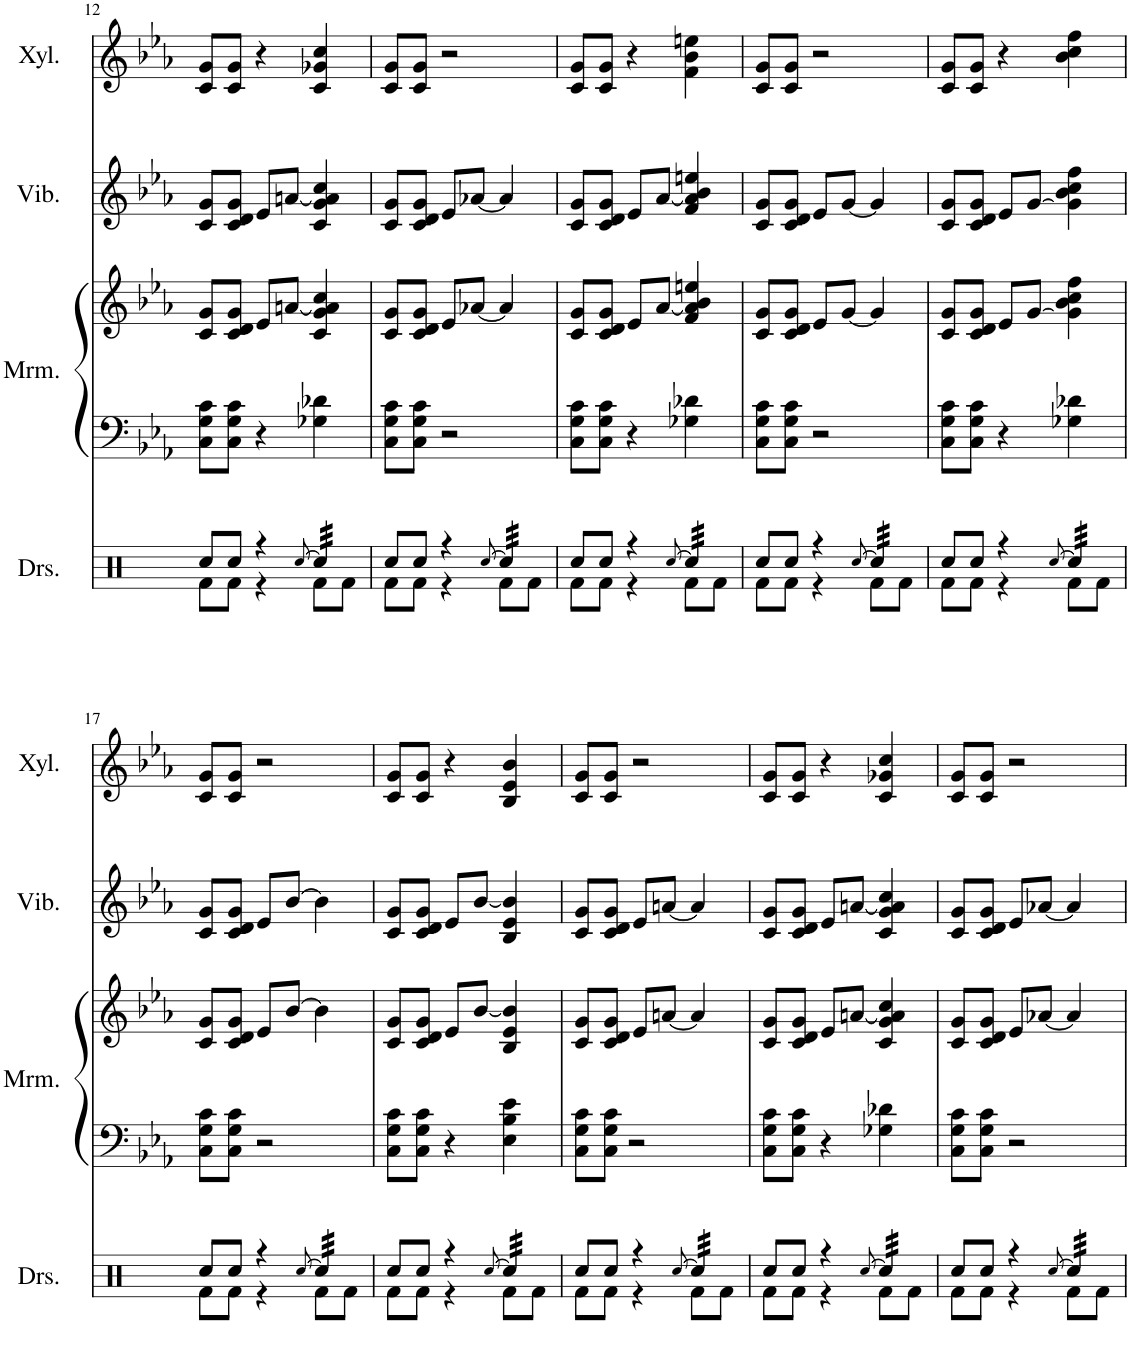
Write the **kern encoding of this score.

**kern	**kern	**kern	**kern	**kern
*part4	*part3	*part3	*part2	*part1
*staff5	*staff4	*staff3	*staff2	*staff1
*I"Drumset	*I"Marimba	*	*I"Vibraphone	*I"Xylophone
*I'Drs.	*I'Mrm.	*	*I'Vib.	*I'Xyl.
!!LO:PB:g=z
*clefX	*clefF4	*clefG2	*clefG2	*clefG2
*	*	*	*	*Trd-7c-12
*k[]	*k[b-e-a-]	*k[b-e-a-]	*k[b-e-a-]	*k[b-e-a-]
*M3/4	*M3/4	*M3/4	*M3/4	*M3/4
=12	=12	=12	=12	=12
*^	*	*	*	*
8Rcc/L	8Rf\L	8C\ 8G\ 8c\L	8c/ 8g/L	8c/ 8g/L	8c/ 8g/L
8Rcc/J	8Rf\J	8C\ 8G\ 8c\J	8c/ 8d/ 8g/J	8c/ 8d/ 8g/J	8c/ 8g/J
4r	4r	4r	8e-/L	8e-/L	4r
.	.	.	[8an/J	[8an/J	.
[8qRcc/	.	.	.	.	.
*tremolo	*	*	*	*	*
32Rcc/]LLL	8Rf\L	4G-X\ 4d-X\	4c/ 4g/ 4a/] 4cc/	4c/ 4g/ 4a/] 4cc/	4c/ 4g-X/ 4cc/
32Rcc/	.	.	.	.	.
32Rcc/	.	.	.	.	.
32Rcc/	.	.	.	.	.
32Rcc/	8Rf\J	.	.	.	.
32Rcc/	.	.	.	.	.
32Rcc/	.	.	.	.	.
32Rcc/JJJ	.	.	.	.	.
*Xtremolo	*	*	*	*	*
=13	=13	=13	=13	=13	=13
8Rcc/L	8Rf\L	8C\ 8G\ 8c\L	8c/ 8g/L	8c/ 8g/L	8c/ 8g/L
8Rcc/J	8Rf\J	8C\ 8G\ 8c\J	8c/ 8d/ 8g/J	8c/ 8d/ 8g/J	8c/ 8g/J
4r	4r	2r	8e-/L	8e-/L	2r
.	.	.	[8a-X/J	[8a-X/J	.
[8qRcc/	.	.	.	.	.
*tremolo	*	*	*	*	*
32Rcc/]LLL	8Rf\L	.	4a-/]	4a-/]	.
32Rcc/	.	.	.	.	.
32Rcc/	.	.	.	.	.
32Rcc/	.	.	.	.	.
32Rcc/	8Rf\J	.	.	.	.
32Rcc/	.	.	.	.	.
32Rcc/	.	.	.	.	.
32Rcc/JJJ	.	.	.	.	.
*Xtremolo	*	*	*	*	*
=14	=14	=14	=14	=14	=14
8Rcc/L	8Rf\L	8C\ 8G\ 8c\L	8c/ 8g/L	8c/ 8g/L	8c/ 8g/L
8Rcc/J	8Rf\J	8C\ 8G\ 8c\J	8c/ 8d/ 8g/J	8c/ 8d/ 8g/J	8c/ 8g/J
4r	4r	4r	8e-/L	8e-/L	4r
.	.	.	[8a-/J	[8a-/J	.
[8qRcc/	.	.	.	.	.
*tremolo	*	*	*	*	*
32Rcc/]LLL	8Rf\L	4G-X\ 4d-X\	4f/ 4a-/] 4b-/ 4een/	4f/ 4a-/] 4b-/ 4een/	4f\ 4b-\ 4een\
32Rcc/	.	.	.	.	.
32Rcc/	.	.	.	.	.
32Rcc/	.	.	.	.	.
32Rcc/	8Rf\J	.	.	.	.
32Rcc/	.	.	.	.	.
32Rcc/	.	.	.	.	.
32Rcc/JJJ	.	.	.	.	.
*Xtremolo	*	*	*	*	*
=15	=15	=15	=15	=15	=15
8Rcc/L	8Rf\L	8C\ 8G\ 8c\L	8c/ 8g/L	8c/ 8g/L	8c/ 8g/L
8Rcc/J	8Rf\J	8C\ 8G\ 8c\J	8c/ 8d/ 8g/J	8c/ 8d/ 8g/J	8c/ 8g/J
4r	4r	2r	8e-/L	8e-/L	2r
.	.	.	[8g/J	[8g/J	.
[8qRcc/	.	.	.	.	.
*tremolo	*	*	*	*	*
32Rcc/]LLL	8Rf\L	.	4g/]	4g/]	.
32Rcc/	.	.	.	.	.
32Rcc/	.	.	.	.	.
32Rcc/	.	.	.	.	.
32Rcc/	8Rf\J	.	.	.	.
32Rcc/	.	.	.	.	.
32Rcc/	.	.	.	.	.
32Rcc/JJJ	.	.	.	.	.
*Xtremolo	*	*	*	*	*
=16	=16	=16	=16	=16	=16
8Rcc/L	8Rf\L	8C\ 8G\ 8c\L	8c/ 8g/L	8c/ 8g/L	8c/ 8g/L
8Rcc/J	8Rf\J	8C\ 8G\ 8c\J	8c/ 8d/ 8g/J	8c/ 8d/ 8g/J	8c/ 8g/J
4r	4r	4r	8e-/L	8e-/L	4r
.	.	.	[8g/J	[8g/J	.
[8qRcc/	.	.	.	.	.
*tremolo	*	*	*	*	*
32Rcc/]LLL	8Rf\L	4G-X\ 4d-X\	4g\] 4b-\ 4cc\ 4ff\	4g\] 4b-\ 4cc\ 4ff\	4b-\ 4cc\ 4ff\
32Rcc/	.	.	.	.	.
32Rcc/	.	.	.	.	.
32Rcc/	.	.	.	.	.
32Rcc/	8Rf\J	.	.	.	.
32Rcc/	.	.	.	.	.
32Rcc/	.	.	.	.	.
32Rcc/JJJ	.	.	.	.	.
*Xtremolo	*	*	*	*	*
!!LO:LB:g=z
=17	=17	=17	=17	=17	=17
8Rcc/L	8Rf\L	8C\ 8G\ 8c\L	8c/ 8g/L	8c/ 8g/L	8c/ 8g/L
8Rcc/J	8Rf\J	8C\ 8G\ 8c\J	8c/ 8d/ 8g/J	8c/ 8d/ 8g/J	8c/ 8g/J
4r	4r	2r	8e-/L	8e-/L	2r
.	.	.	[8b-/J	[8b-/J	.
[8qRcc/	.	.	.	.	.
*tremolo	*	*	*	*	*
32Rcc/]LLL	8Rf\L	.	4b-\]	4b-\]	.
32Rcc/	.	.	.	.	.
32Rcc/	.	.	.	.	.
32Rcc/	.	.	.	.	.
32Rcc/	8Rf\J	.	.	.	.
32Rcc/	.	.	.	.	.
32Rcc/	.	.	.	.	.
32Rcc/JJJ	.	.	.	.	.
*Xtremolo	*	*	*	*	*
=18	=18	=18	=18	=18	=18
8Rcc/L	8Rf\L	8C\ 8G\ 8c\L	8c/ 8g/L	8c/ 8g/L	8c/ 8g/L
8Rcc/J	8Rf\J	8C\ 8G\ 8c\J	8c/ 8d/ 8g/J	8c/ 8d/ 8g/J	8c/ 8g/J
4r	4r	4r	8e-/L	8e-/L	4r
.	.	.	[8b-/J	[8b-/J	.
[8qRcc/	.	.	.	.	.
*tremolo	*	*	*	*	*
32Rcc/]LLL	8Rf\L	4E-\ 4B-\ 4e-\	4B-/ 4e-/ 4b-/]	4B-/ 4e-/ 4b-/]	4B-/ 4e-/ 4b-/
32Rcc/	.	.	.	.	.
32Rcc/	.	.	.	.	.
32Rcc/	.	.	.	.	.
32Rcc/	8Rf\J	.	.	.	.
32Rcc/	.	.	.	.	.
32Rcc/	.	.	.	.	.
32Rcc/JJJ	.	.	.	.	.
*Xtremolo	*	*	*	*	*
=19	=19	=19	=19	=19	=19
8Rcc/L	8Rf\L	8C\ 8G\ 8c\L	8c/ 8g/L	8c/ 8g/L	8c/ 8g/L
8Rcc/J	8Rf\J	8C\ 8G\ 8c\J	8c/ 8d/ 8g/J	8c/ 8d/ 8g/J	8c/ 8g/J
4r	4r	2r	8e-/L	8e-/L	2r
.	.	.	[8an/J	[8an/J	.
[8qRcc/	.	.	.	.	.
*tremolo	*	*	*	*	*
32Rcc/]LLL	8Rf\L	.	4a/]	4a/]	.
32Rcc/	.	.	.	.	.
32Rcc/	.	.	.	.	.
32Rcc/	.	.	.	.	.
32Rcc/	8Rf\J	.	.	.	.
32Rcc/	.	.	.	.	.
32Rcc/	.	.	.	.	.
32Rcc/JJJ	.	.	.	.	.
*Xtremolo	*	*	*	*	*
=20	=20	=20	=20	=20	=20
8Rcc/L	8Rf\L	8C\ 8G\ 8c\L	8c/ 8g/L	8c/ 8g/L	8c/ 8g/L
8Rcc/J	8Rf\J	8C\ 8G\ 8c\J	8c/ 8d/ 8g/J	8c/ 8d/ 8g/J	8c/ 8g/J
4r	4r	4r	8e-/L	8e-/L	4r
.	.	.	[8an/J	[8an/J	.
[8qRcc/	.	.	.	.	.
*tremolo	*	*	*	*	*
32Rcc/]LLL	8Rf\L	4G-X\ 4d-X\	4c/ 4g/ 4a/] 4cc/	4c/ 4g/ 4a/] 4cc/	4c/ 4g-X/ 4cc/
32Rcc/	.	.	.	.	.
32Rcc/	.	.	.	.	.
32Rcc/	.	.	.	.	.
32Rcc/	8Rf\J	.	.	.	.
32Rcc/	.	.	.	.	.
32Rcc/	.	.	.	.	.
32Rcc/JJJ	.	.	.	.	.
*Xtremolo	*	*	*	*	*
=21	=21	=21	=21	=21	=21
8Rcc/L	8Rf\L	8C\ 8G\ 8c\L	8c/ 8g/L	8c/ 8g/L	8c/ 8g/L
8Rcc/J	8Rf\J	8C\ 8G\ 8c\J	8c/ 8d/ 8g/J	8c/ 8d/ 8g/J	8c/ 8g/J
4r	4r	2r	8e-/L	8e-/L	2r
.	.	.	[8a-X/J	[8a-X/J	.
[8qRcc/	.	.	.	.	.
*tremolo	*	*	*	*	*
32Rcc/]LLL	8Rf\L	.	4a-/]	4a-/]	.
32Rcc/	.	.	.	.	.
32Rcc/	.	.	.	.	.
32Rcc/	.	.	.	.	.
32Rcc/	8Rf\J	.	.	.	.
32Rcc/	.	.	.	.	.
32Rcc/	.	.	.	.	.
32Rcc/JJJ	.	.	.	.	.
*Xtremolo	*	*	*	*	*
*v	*v	*	*	*	*
=	=	=	=	=
*-	*-	*-	*-	*-
